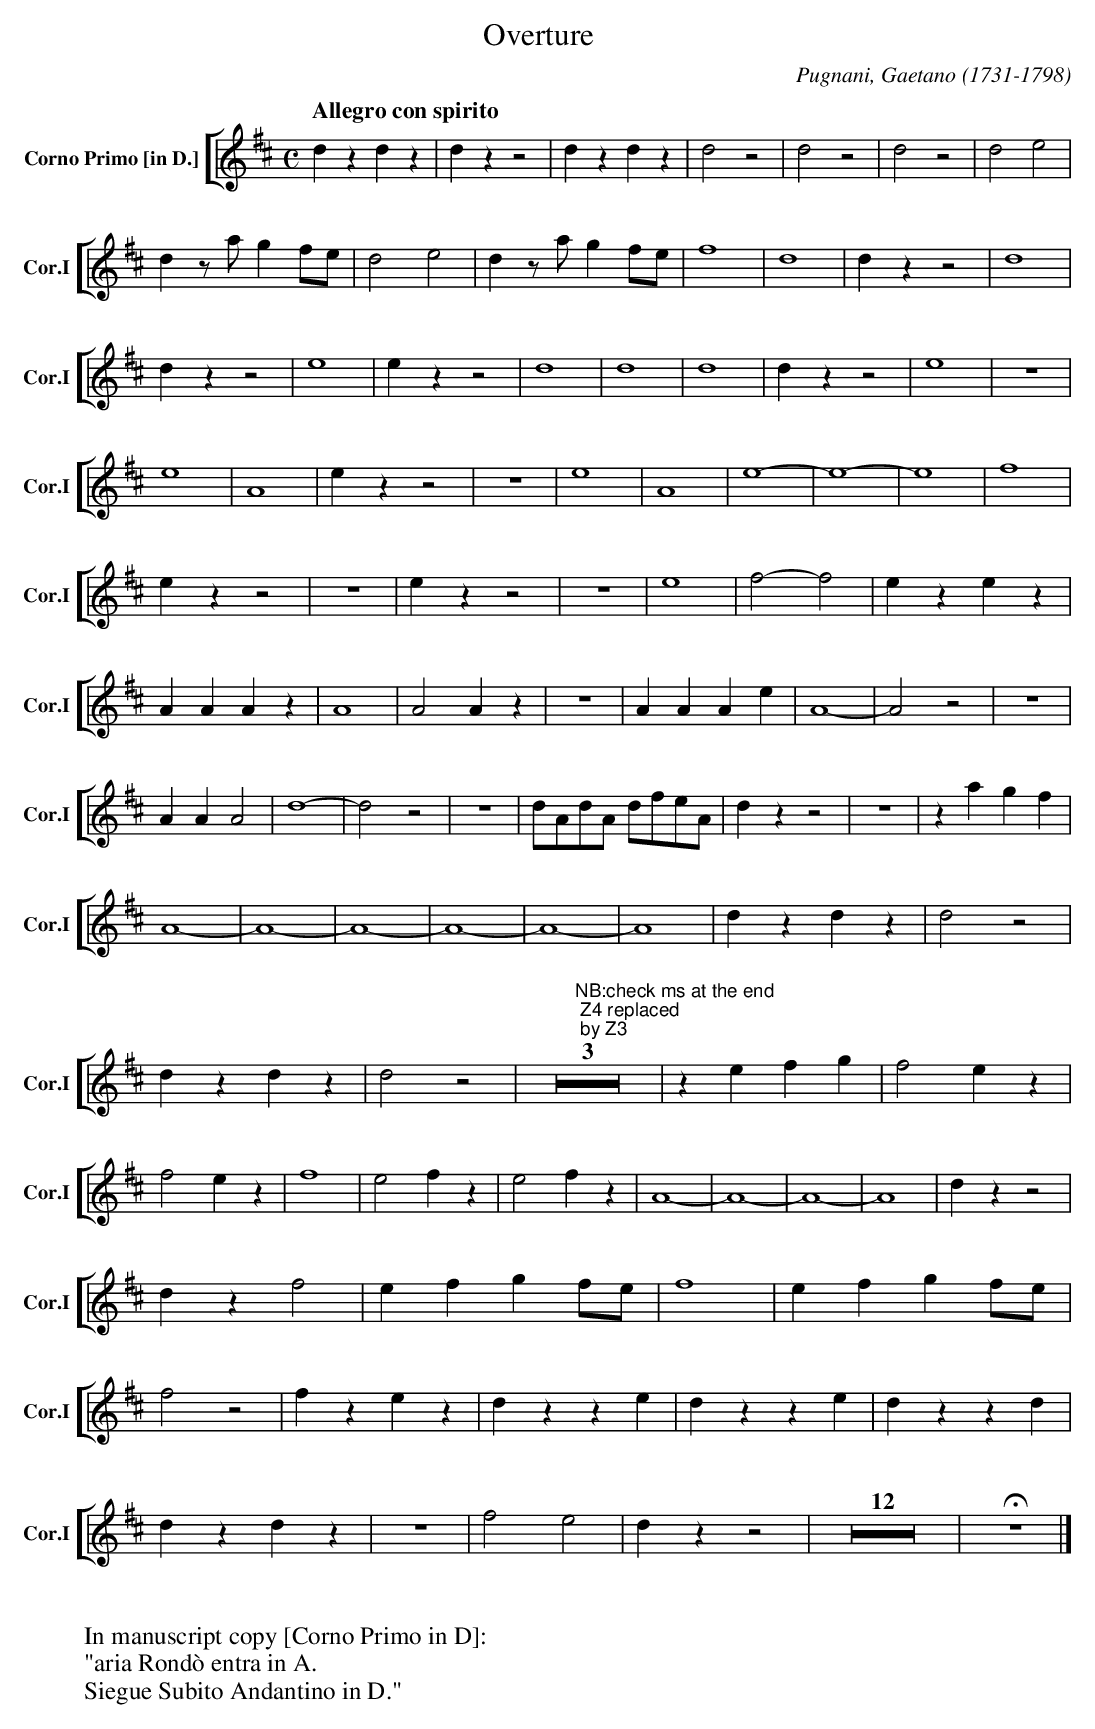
X:1
T:Overture
C:Pugnani, Gaetano (1731-1798)
M:C
L:1/4
K:D
V: 1 clef=treble name="Corno Primo [in D.]" sname="Cor.I"
%%staves [( 1 )]
[Q: "Allegro con spirito"] dzdz | dzz2 | dzdz | d2z2 | d2z2 | \
   d2z2 | d2e2 | d z/a/ g f/e/ | d2e2 | d z/a/ g f/e/ | f4 | \
   d4 | dzz2 |d4 | dzz2 | e4 | ezz2 | d4 | d4 | d4 | dzz2 | e4 | Z | e4 | A4 | ezz2 | Z | \
   e4 | A4 | e4- | e4- | e4 | f4 | ezz2 | Z| ezz2 | Z | e4 | f2-f2| ezez | AAAz | A4 | A2Az | Z | AAAe | \
   A4- | A2z2 | Z | AAA2 | d4- | d2z2 | Z | d/A/d/A/ d/f/e/A/ | dzz2 | Z | zagf | \
   A4- |  A4- |  A4- |  A4- |  A4- |  A4 | dzdz | d2z2 | dzdz | d2z2 | "NB:check ms at the end; Z4 replaced; by Z3" Z3 | \
   zefg | f2ez| f2ez | f4 | e2fz|e2fz| A4- | A4- | A4- | A4 | dzz2 | dzf2 | efgf/e/ | f4 | \
   efgf/e/ | f2z2 | fzez | dzze | dzze | dzzd | dzdz | Z | f2e2 | dzz2 | Z12 | !fermata! z4 |] \
W:
W: In manuscript copy [Corno Primo in D]:
W: "aria Rond\`o entra in A.
W: Siegue Subito Andantino in D."
